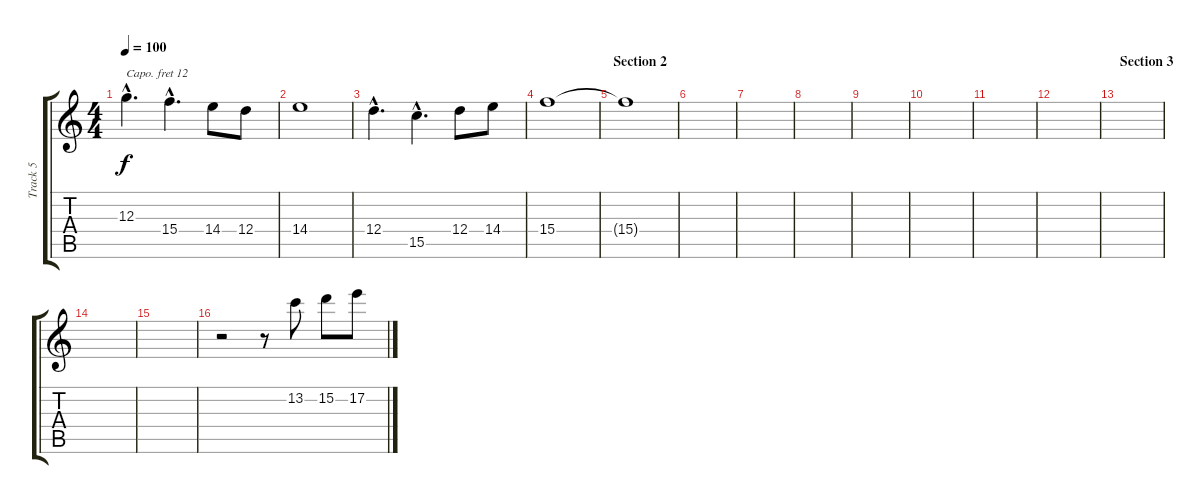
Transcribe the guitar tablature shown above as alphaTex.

\track ("Track 5" "Track 5") {instrument ocarina}
\staff {score tabs}
\capo 12
\tuning (E4 B3 G3 D3 A2 E2) {hide}
\ts (4 4)
\tempo 100
\clef g2
\ks c
12.3{hac}.4{d dy f} 15.4{hac}.4{d} 14.4.8 12.4.8 |
14.4.1 |
12.4{hac}.4{d} 15.5{hac}.4{d} 12.4.8 14.4.8 |
15.4.1{volume 0} |
\section ("" "Section 2")
15.4{t}.1 |
|
|
|
|
|
|
|
\section ("" "Section 3")
|
|
|
r.2{volume 15} r.8 13.2.8 15.2.8 17.2.8
